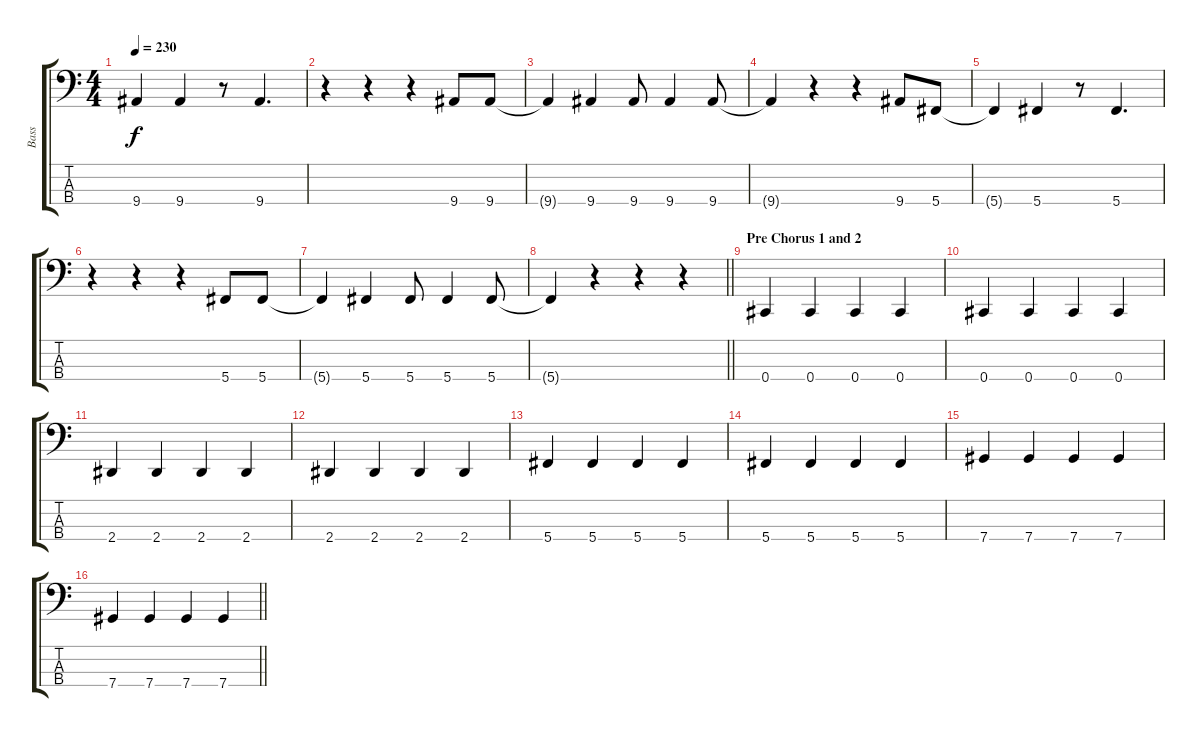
\track ("Bass" "Bass") {instrument electricbasspick}
\staff {score tabs}
\tuning (Gb2 Db2 Ab1 Db1) {hide}
\ts (4 4)
\tempo 230
\clef f4
\ks c
9.4{t}.4{dy f} 9.4.4 r.8 9.4.4{d} |
r.4 r.4 r.4 9.4.8 9.4.8 |
9.4{t}.4 9.4.4 9.4.8 9.4.4 9.4.8 |
9.4{t}.4 r.4 r.4 9.4.8 5.4.8 |
5.4{t}.4 5.4.4 r.8 5.4.4{d} |
r.4 r.4 r.4 5.4.8 5.4.8 |
5.4{t}.4 5.4.4 5.4.8 5.4.4 5.4.8 |
\barLineRight lightlight
5.4{t}.4 r.4 r.4 r.4 |
\section ("" "Pre Chorus 1 and 2")
0.4.4 0.4.4 0.4.4 0.4.4 |
0.4.4 0.4.4 0.4.4 0.4.4 |
2.4.4 2.4.4 2.4.4 2.4.4 |
2.4.4 2.4.4 2.4.4 2.4.4 |
5.4.4 5.4.4 5.4.4 5.4.4 |
5.4.4 5.4.4 5.4.4 5.4.4 |
7.4.4 7.4.4 7.4.4 7.4.4 |
\barLineRight lightlight
7.4.4 7.4.4 7.4.4 7.4.4
